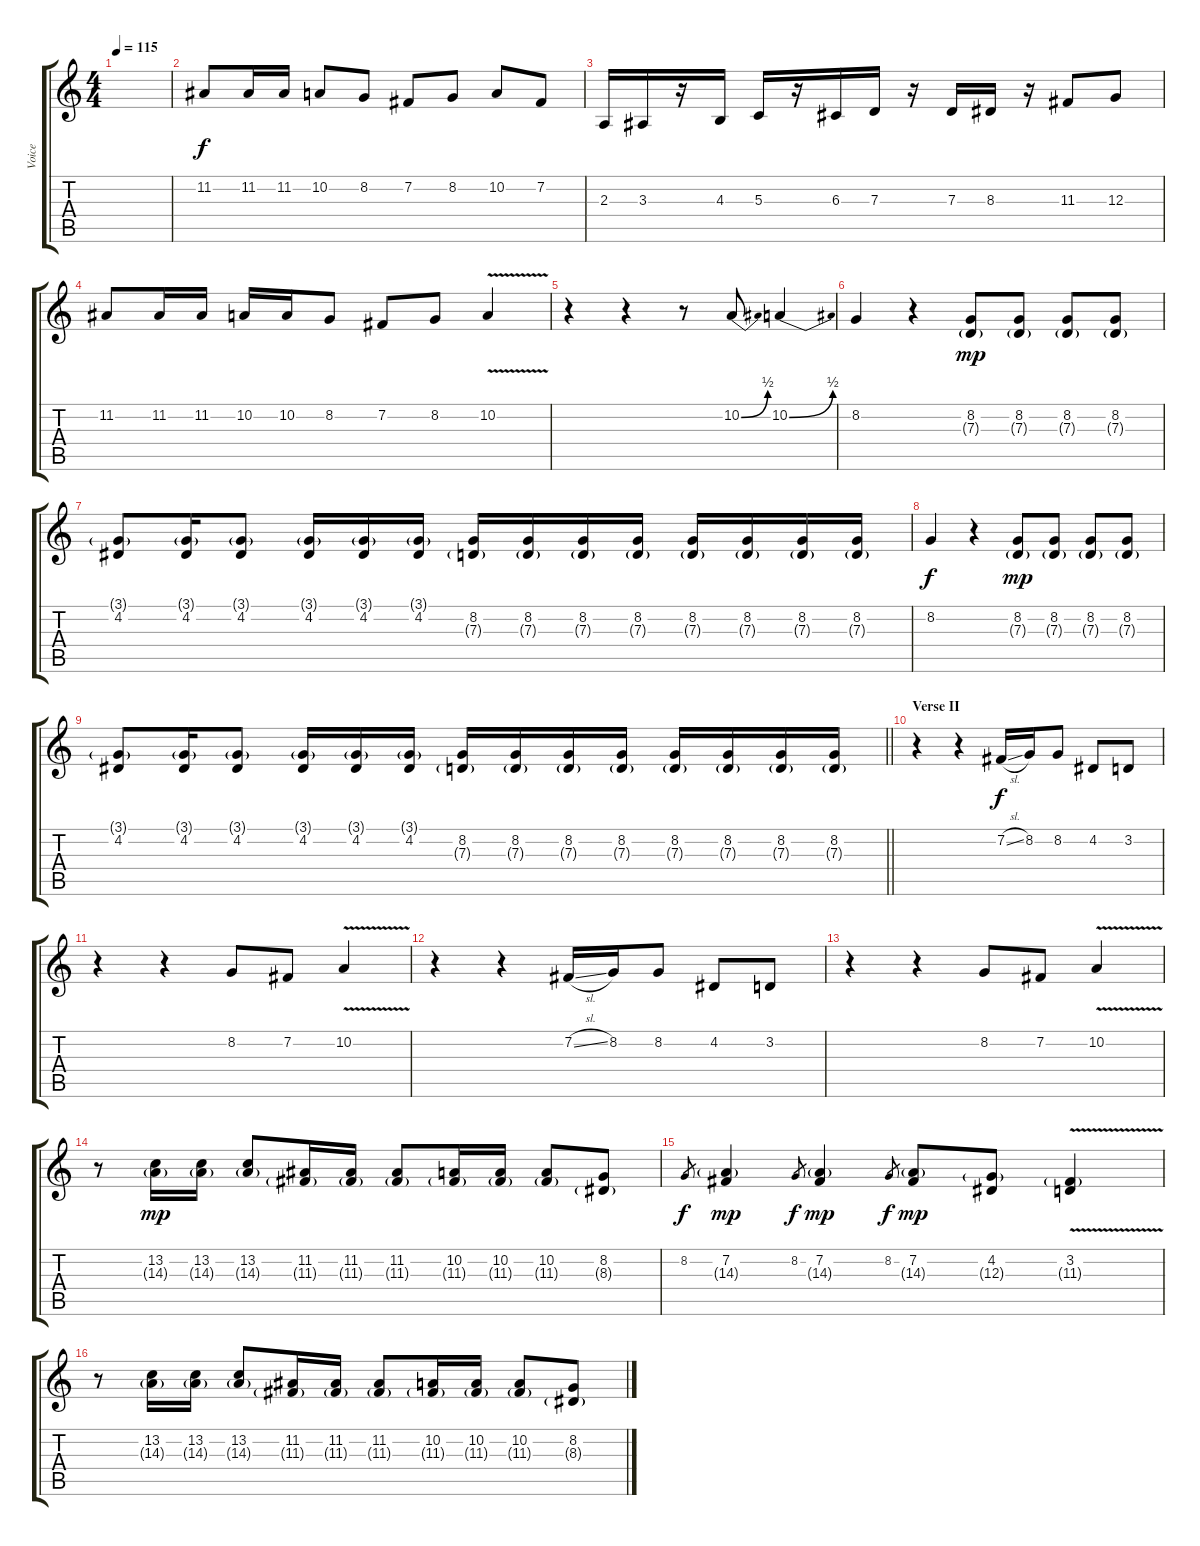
\track ("Voice" "Voice") {instrument violin}
\staff {score tabs}
\tuning (E4 B3 G3 D3 A2 E2) {hide}
\ts (4 4)
\tempo 115
\clef g2
\ks c
|
11.2.8 11.2.16 11.2.16 10.2.8 8.2.8 7.2.8 8.2.8 10.2.8 7.2.8 |
2.3.16 3.3.16 r.16 4.3.16 5.3.16 r.16 6.3.16 7.3.16 r.16 7.3.16 8.3.16 r.16 11.3.8 12.3.8 |
11.2.8 11.2.16 11.2.16 10.2.16 10.2.16 8.2.8 7.2.8 8.2.8 10.2{v}.4 |
r.4 r.4 r.8 10.2{be (bend 0 0 60 2)}.8 10.2{be (bend 0 0 60 2)}.4 |
8.2.4 r.4 (8.2 7.3{g}).8{dy mp} (8.2 7.3{g}).8 (8.2 7.3{g}).8 (8.2 7.3{g}).8 |
(3.1{g} 4.2).8 (3.1{g} 4.2).16 (3.1{g} 4.2).8 (3.1{g} 4.2).16 (3.1{g} 4.2).16 (3.1{g} 4.2).16 (8.2 7.3{g}).16 (8.2 7.3{g}).16 (8.2 7.3{g}).16 (8.2 7.3{g}).16 (8.2 7.3{g}).16 (8.2 7.3{g}).16 (8.2 7.3{g}).16 (8.2 7.3{g}).16 |
8.2.4{dy f} r.4 (8.2 7.3{g}).8{dy mp} (8.2 7.3{g}).8 (8.2 7.3{g}).8 (8.2 7.3{g}).8 |
\barLineRight lightlight
(3.1{g} 4.2).8 (3.1{g} 4.2).16 (3.1{g} 4.2).8 (3.1{g} 4.2).16 (3.1{g} 4.2).16 (3.1{g} 4.2).16 (8.2 7.3{g}).16 (8.2 7.3{g}).16 (8.2 7.3{g}).16 (8.2 7.3{g}).16 (8.2 7.3{g}).16 (8.2 7.3{g}).16 (8.2 7.3{g}).16 (8.2 7.3{g}).16 |
\section ("" "Verse II")
r.4 r.4 7.2{sl}.16{dy f} 8.2.16 8.2.8 4.2.8 3.2.8 |
r.4 r.4 8.2.8 7.2.8 10.2{v}.4 |
r.4 r.4 7.2{sl}.16 8.2.16 8.2.8 4.2.8 3.2.8 |
r.4 r.4 8.2.8 7.2.8 10.2{v}.4 |
r.8 (13.2 14.3{g}).16{dy mp} (13.2 14.3{g}).16 (13.2 14.3{g}).8 (11.2 11.3{g}).16 (11.2 11.3{g}).16 (11.2 11.3{g}).8 (10.2 11.3{g}).16 (10.2 11.3{g}).16 (10.2 11.3{g}).8 (8.2 8.3{g}).8 |
8.2.8{gr dy f} (7.2 14.3{g}).4{dy mp} 8.2.8{gr dy f} (7.2 14.3{g}).4{dy mp} 8.2.8{gr dy f} (7.2 14.3{g}).8{dy mp} (4.2 12.3{g}).8 (3.2{v} 11.3{g}).4 |
r.8 (13.2 14.3{g}).16 (13.2 14.3{g}).16 (13.2 14.3{g}).8 (11.2 11.3{g}).16 (11.2 11.3{g}).16 (11.2 11.3{g}).8 (10.2 11.3{g}).16 (10.2 11.3{g}).16 (10.2 11.3{g}).8 (8.2 8.3{g}).8
